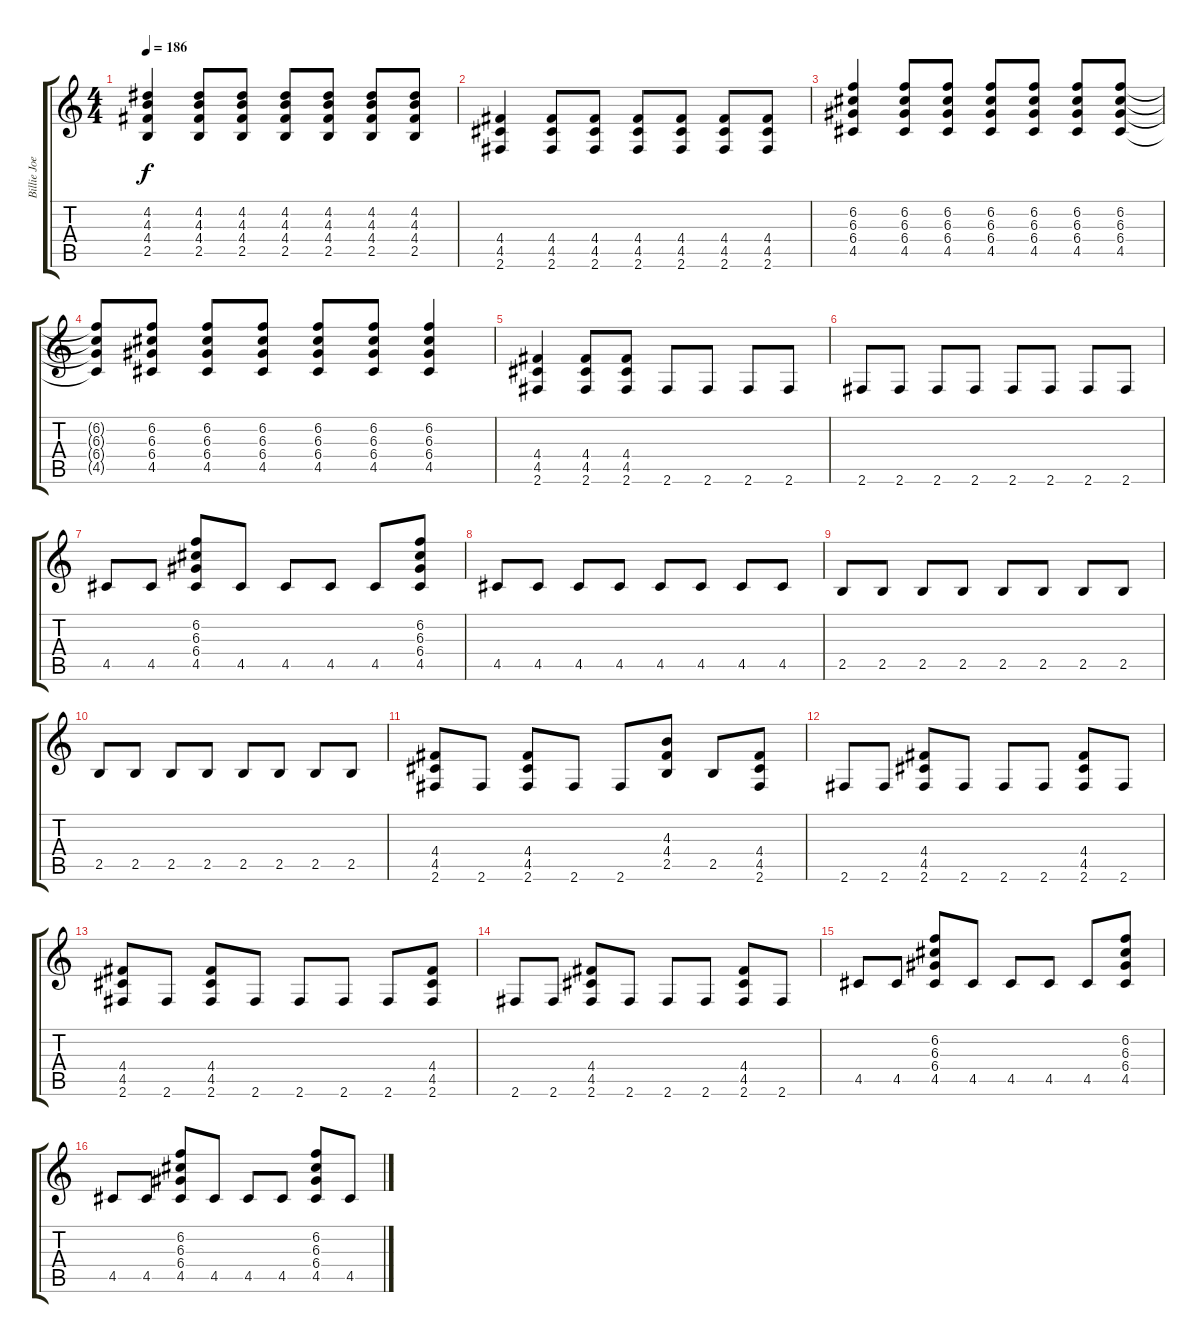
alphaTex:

\track ("Billie Joe (Guitar)" "Billie Joe") {instrument distortionguitar}
\staff {score tabs}
\tuning (E4 B3 G3 D3 A2 E2) {hide}
\ts (4 4)
\tempo 186
\clef g2
\ks c
(4.2 4.3 4.4 2.5).4{dy f} (4.2 4.3 4.4 2.5).8 (4.2 4.3 4.4 2.5).8 (4.2 4.3 4.4 2.5).8 (4.2 4.3 4.4 2.5).8 (4.2 4.3 4.4 2.5).8 (4.2 4.3 4.4 2.5).8 |
(4.4 4.5 2.6).4 (4.4 4.5 2.6).8 (4.4 4.5 2.6).8 (4.4 4.5 2.6).8 (4.4 4.5 2.6).8 (4.4 4.5 2.6).8 (4.4 4.5 2.6).8 |
(6.2 6.3 6.4 4.5).4 (6.2 6.3 6.4 4.5).8 (6.2 6.3 6.4 4.5).8 (6.2 6.3 6.4 4.5).8 (6.2 6.3 6.4 4.5).8 (6.2 6.3 6.4 4.5).8 (6.2 6.3 6.4 4.5).8 |
(6.2{t} 6.3{t} 6.4{t} 4.5{t}).8 (6.2 6.3 6.4 4.5).8 (6.2 6.3 6.4 4.5).8 (6.2 6.3 6.4 4.5).8 (6.2 6.3 6.4 4.5).8 (6.2 6.3 6.4 4.5).8 (6.2 6.3 6.4 4.5).4 |
(4.4 4.5 2.6).4 (4.4 4.5 2.6).8 (4.4 4.5 2.6).8 2.6.8 2.6.8 2.6.8 2.6.8 |
2.6.8 2.6.8 2.6.8 2.6.8 2.6.8 2.6.8 2.6.8 2.6.8 |
4.5.8 4.5.8 (6.2 6.3 6.4 4.5).8 4.5.8 4.5.8 4.5.8 4.5.8 (6.2 6.3 6.4 4.5).8 |
4.5.8 4.5.8 4.5.8 4.5.8 4.5.8 4.5.8 4.5.8 4.5.8 |
2.5.8 2.5.8 2.5.8 2.5.8 2.5.8 2.5.8 2.5.8 2.5.8 |
2.5.8 2.5.8 2.5.8 2.5.8 2.5.8 2.5.8 2.5.8 2.5.8 |
(4.4 4.5 2.6).8 2.6.8 (4.4 4.5 2.6).8 2.6.8 2.6.8 (4.3 4.4 2.5).8 2.5.8 (4.4 4.5 2.6).8 |
2.6.8 2.6.8 (4.4 4.5 2.6).8 2.6.8 2.6.8 2.6.8 (4.4 4.5 2.6).8 2.6.8 |
(4.4 4.5 2.6).8 2.6.8 (4.4 4.5 2.6).8 2.6.8 2.6.8 2.6.8 2.6.8 (4.4 4.5 2.6).8 |
2.6.8 2.6.8 (4.4 4.5 2.6).8 2.6.8 2.6.8 2.6.8 (4.4 4.5 2.6).8 2.6.8 |
4.5.8 4.5.8 (6.2 6.3 6.4 4.5).8 4.5.8 4.5.8 4.5.8 4.5.8 (6.2 6.3 6.4 4.5).8 |
4.5.8 4.5.8 (6.2 6.3 6.4 4.5).8 4.5.8 4.5.8 4.5.8 (6.2 6.3 6.4 4.5).8 4.5.8
